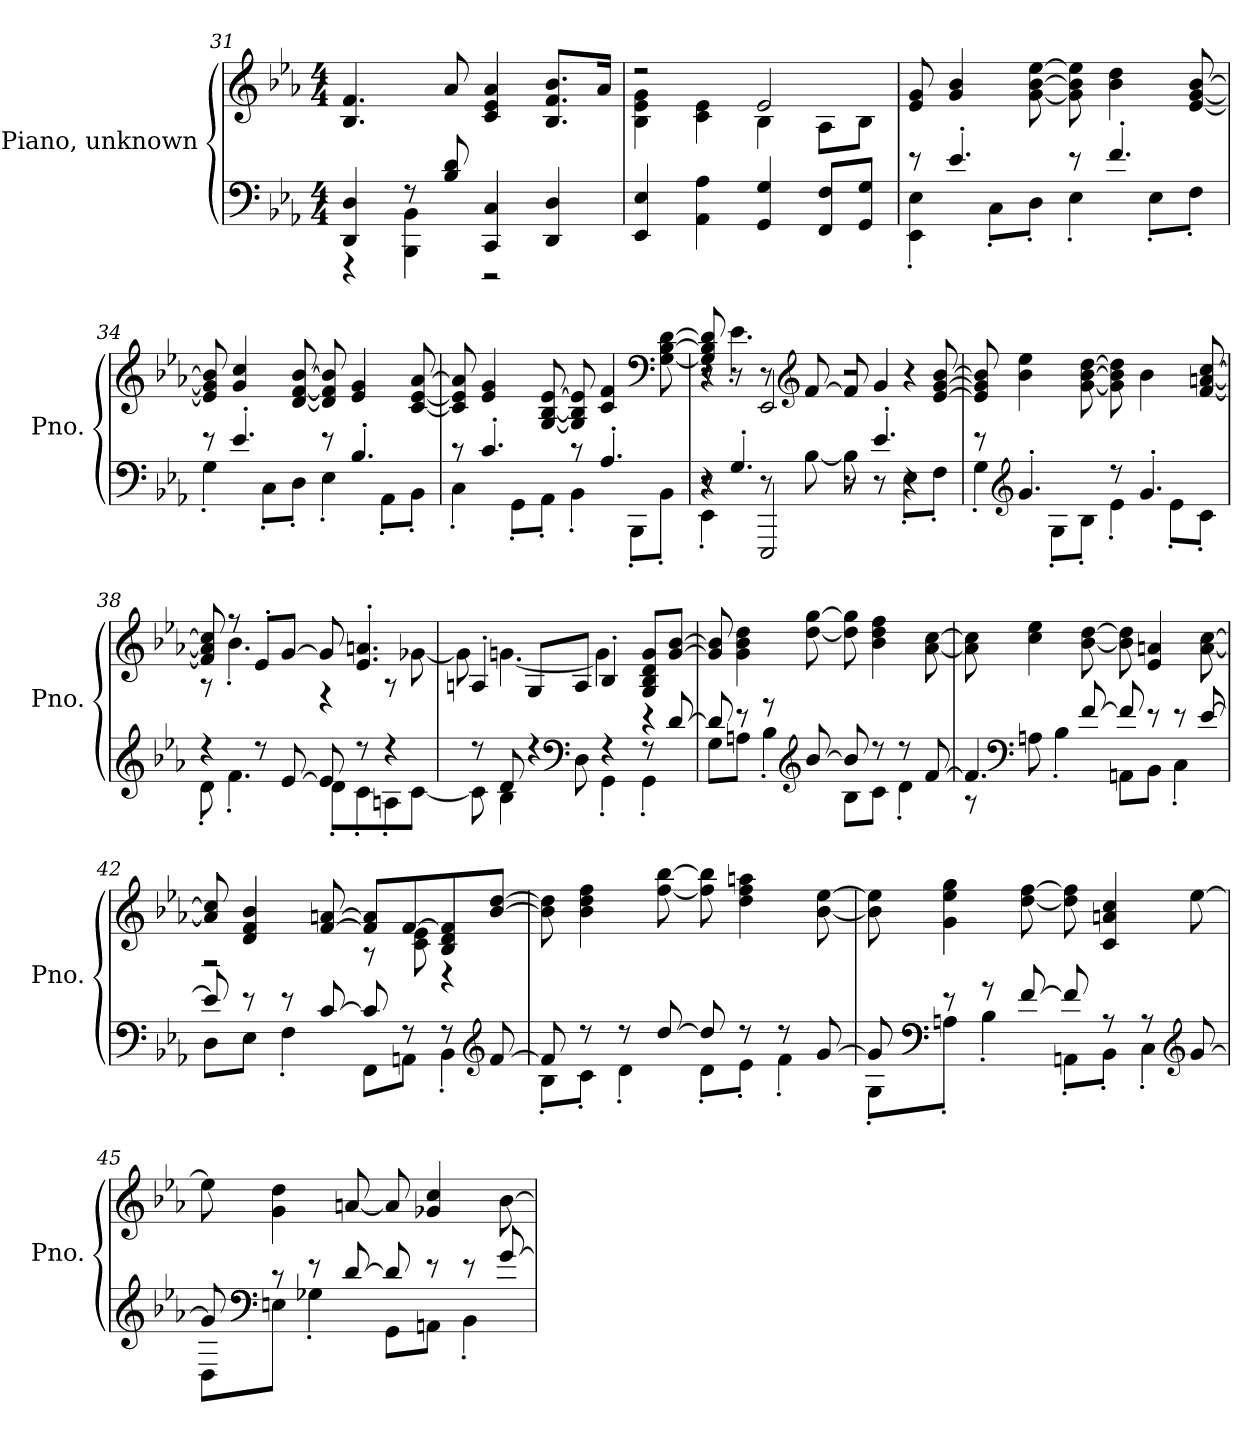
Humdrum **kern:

**kern	**kern
*part1	*part1
*staff2	*staff1
*I"Piano, unknown	*
*I'Pno.	*
*clefF4	*clefG2
*k[b-e-a-]	*k[b-e-a-]
*M4/4	*M4/4
=31	=31
*^	*
4DD/ 4D/	4r	4.B-/ 4.f/
8r	4BBB-\ 4BB-\	.
8B-/ 8d/	.	8a-/
4CC/ 4C/	2r	4c/ 4e-/ 4a-/
4DD/ 4D/	.	8.B-/ 8.f/ 8.b-/L
.	.	16a-/Jk
*v	*v	*
=32	=32
*	*^
4EE-/ 4E-/	2r	4B-\ 4e-\ 4g\
4AA-\ 4A-\	.	4c\ 4e-\
4GG/ 4G/	2e-/	4B-\
8FF/ 8F/L	.	8A-\L
8GG/ 8G/J	.	8B-\J
*	*v	*v
!!LO:LB:g=z
=33	=33
*^	*
8r	4EE-\' 4E-\'	8e-/ 8g/
4.e-'/	.	4g/ 4b-/
.	8C'\L	.
.	8D'\J	[8g\ [8b-\ [8ee-\
8r	4E-'\	8g\] 8b-\] 8ee-\]
4.f'/	.	4b-\ 4dd\
.	8E-'\L	.
.	8F'\J	[8e-/ [8g/ [8b-/
=34	=34	=34
8r	4G'\	8e-/] 8g/] 8b-/]
4.e-'/	.	4g/ 4cc/
.	8C'\L	.
.	8D'\J	[8d/ [8f/ [8b-/
8r	4E-'\	8d/] 8f/] 8b-/]
4.B-'/	.	4e-/ 4g/
.	8AA-'\L	.
.	8BB-'\J	[8c/ [8e-/ [8a-/
=35	=35	=35
8r	4C'\	8c/] 8e-/] 8a-/]
4.c'/	.	4e-/ 4g/
.	8GG'\L	.
.	8AA-'\J	[8G/ [8B-/ [8e-/
8r	4BB-'\	8G/] 8B-/] 8e-/]
4.A-'/	.	4c/ 4f/
.	8BBB-'\L	.
*	*	*clefF4
.	8BB-'\J	[8G\ [8B-\ [8d\
!!LO:LB:g=z
=36	=36	=36
*	*^	*^
*	*	*	*	*^
8r	4EE-'\	4r	8G/] 8B-/] 8d/]	8r	4r
4.G'/	.	.	8r	4.e-'\	.
.	8r	2EEE-/	8r	.	2EE-/
*	*	*	*clefG2	*	*
.	[8B-\	.	[8f/	.	.
8r	8B-\]	.	8f/]	2r	.
4.e-'/	8r	.	4g/	.	.
.	8E-'\L	4r	.	.	4r
.	8F'\J	.	[8e-/ [8g/ [8b-/	.	.
*	*v	*v	*	*	*
*	*	*v	*v	*v
=37	=37	=37
8r	4G'\	8e-/] 8g/] 8b-/]
*clefG2	*	*
4.g'/	.	4b-\ 4ee-\
.	8G'\L	.
.	8B-'\J	[8g\ [8b-\ [8dd\
8r	4e-'\	8g\] 8b-\] 8dd\]
4.g'/	.	4b-\
.	8e-'\L	.
.	8c'\J	[8f/ [8an/ [8cc/
=38	=38	=38
*	*	*^
4r	8d'\	8f/] 8a/] 8cc/]	8r
.	4.f'\	8r	4.b-'\
8r	.	8e-'/L	.
[8e-/	.	[8g/J	.
8e-/]	8d'\L	8g/]	4r
8r	8c'\	4.e-/' 4.an/'	.
4r	8An'\	.	8r
.	[8c\J	.	[8g-X\
!!LO:LB:g=z	!!
=39	=39	=39	=39
8r	8c\]	4An'/	8g-\]
8d/	4B-\	.	[4.gn\
4r	.	8G/L	.
*clefF4	*	*	*
.	8D\	8A/J	.
4r	4GG'\	4B-'/	4g\]
8r	4GG'\	8G/ 8B-/ 8d/ 8g/L	4r
[8d/	.	[8g/ [8b-/J	.
*	*	*v	*v
=40	=40	=40
8d/]	8G\L	8g/] 8b-/]
8r	8An\J	4g\ 4b-\ 4dd\
8r	4B-'\	.
*clefG2	*	*
[8b-/	.	[8dd\ [8gg\
8b-/]	8B-\L	8dd\] 8gg\]
8r	8c\J	4b-\ 4dd\ 4ff\
8r	4d'\	.
[8f/	.	[8a-\ [8cc\
=41	=41	=41
4.f/]	8r	8a-\] 8cc\]
*clefF4	*	*
.	8An\	4cc\ 4ee-\
.	4B-'\	.
[8f/	.	[8b-\ [8dd\
8f/]	8AAn\L	8b-\] 8dd\]
8r	8BB-\J	4e-/ 4an/
8r	4C'\	.
[8e-/	.	[8a\ [8cc\
!!LO:PB:g=z
=42	=42	=42
*	*	*^
8e-/]	8D\L	8a/] 8cc/]	2r
8r	8E-\J	4d/ 4f/ 4b-/	.
8r	4F'\	.	.
[8c/	.	[8f/ [8an/	.
8c/]	8FF\L	8f/] 8a/]L	8r
8r	8AAn\J	[8f/	8c\ 8e-\
8r	4BB-'\	8B-/ 8d/ 8f/]	4r
*clefG2	*	*	*
[8f/	.	[8b-/ [8dd/J	.
*	*	*v	*v
=43	=43	=43
8f/]	8B-'\L	8b-\] 8dd\]
8r	8c'\J	4b-\ 4dd\ 4ff\
8r	4d'\	.
[8dd/	.	[8ff\ [8bb-\
8dd/]	8d'\L	8ff\] 8bb-\]
8r	8e-'\J	4dd\ 4ff\ 4aan\
8r	4f'\	.
[8g/	.	[8b-\ [8ee-\
=44	=44	=44
8g/]	8G'\L	8b-\] 8ee-\]
*clefF4	*	*
8r	8An'\J	4g\ 4ee-\ 4gg\
8r	4B-'\	.
[8f/	.	[8dd\ [8ff\
8f/]	8AAn'\L	8dd\] 8ff\]
8r	8BB-'\J	4c/ 4an/ 4cc/
8r	4C'\	.
*clefG2	*	*
[8g/	.	[8ee-\
!!LO:LB:g=z
=45	=45	=45
8g/]	8D\L	8ee-\]
*clefF4	*	*
8r	8En\J	4g\ 4dd\
8r	4G-X'\	.
[8d/	.	[8an/
8d/]	8GG\L	8a/]
8r	8AAn\J	4g-X/ 4cc/
8r	4BB-'\	.
[8g/	.	[8b-\
*v	*v	*
=	=
*-	*-
